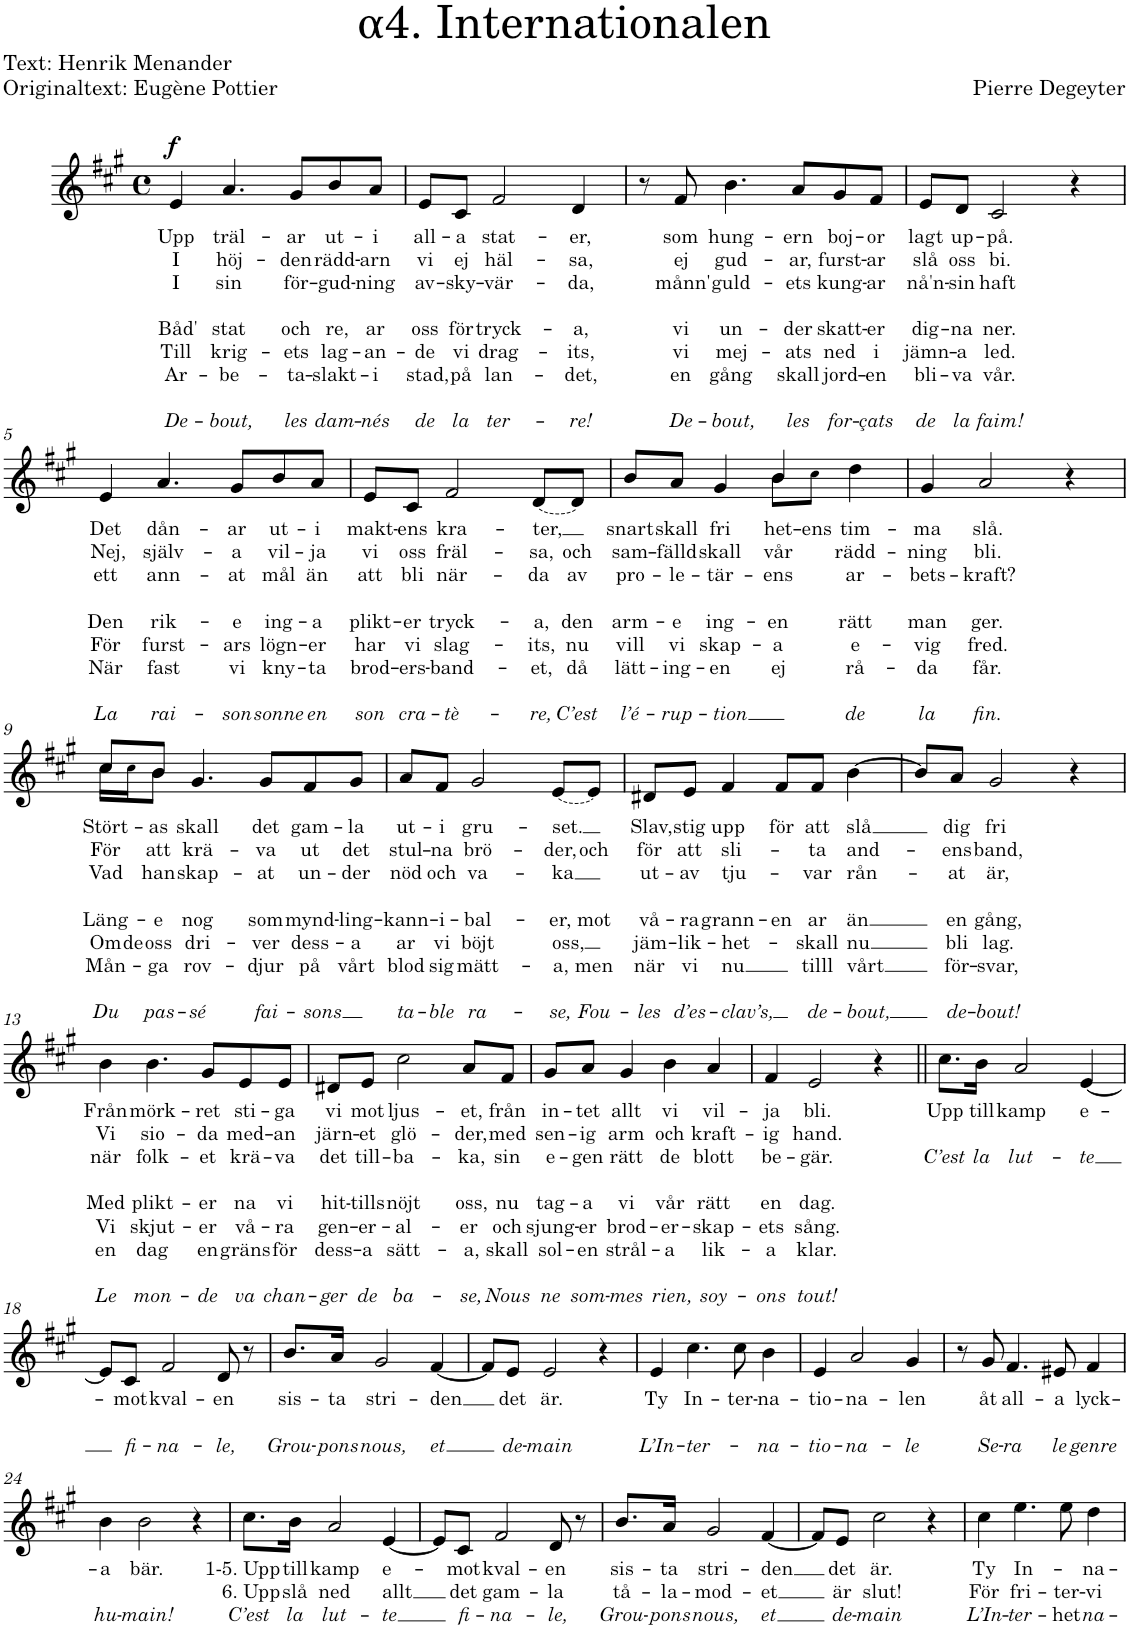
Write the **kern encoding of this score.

**kern	**text	**text	**text	**text	**text	**text	**text	**text	**text	**dynam
*part1	*part1	*part1	*part1	*part1	*part1	*part1	*part1	*part1	*part1	*part1
*staff1	*staff1	*staff1	*staff1	*staff1	*staff1	*staff1	*staff1	*staff1	*staff1	*staff1
*I"T  T	*	*	*	*	*	*	*	*	*	*
*clefG2	*	*	*	*	*	*	*	*	*	*
*k[f#c#g#]	*	*	*	*	*	*	*	*	*	*
*M4/4	*	*	*	*	*	*	*	*	*	*
*met(c)	*	*	*	*	*	*	*	*	*	*
=1	=1	=1	=1	=1	=1	=1	=1	=1	=1	=1
!	!LO:LY:b	!LO:LY:b	!LO:LY:b	!	!LO:LY:b	!LO:LY:b	!LO:LY:b	!	!LO:LY:b	!LO:DY:a
4e/	Upp	I	I	.	Båd'	Till	Ar-	.	De-	f
!	!LO:LY:b	!LO:LY:b	!LO:LY:b	!	!LO:LY:b	!LO:LY:b	!LO:LY:b	!	!LO:LY:b	!
4.a/	träl-	höj-	sin	.	stat	krig-	-be-	.	-bout,	.
!	!LO:LY:b	!LO:LY:b	!LO:LY:b	!	!LO:LY:b	!LO:LY:b	!LO:LY:b	!	!LO:LY:b	!
8g#/L	-ar	-den	för-	.	och	-ets	-ta-	.	les	.
!	!LO:LY:b	!LO:LY:b	!LO:LY:b	!	!LO:LY:b	!LO:LY:b	!LO:LY:b	!	!LO:LY:b	!
8b/	ut-	rädd-	-gud-	.	-re,	lag-	slakt-	.	dam-	.
!	!LO:LY:b	!LO:LY:b	!LO:LY:b	!	!LO:LY:b	!LO:LY:b	!LO:LY:b	!	!LO:LY:b	!
8a/J	-i	-arn	-ning	.	-ar	-an-	i	.	-nés	.
=2	=2	=2	=2	=2	=2	=2	=2	=2	=2	=2
!	!LO:LY:b	!LO:LY:b	!LO:LY:b	!	!LO:LY:b	!LO:LY:b	!LO:LY:b	!	!LO:LY:b	!
8e/L	all-	vi	av-	.	oss	-de	stad,	.	de	.
!	!LO:LY:b	!LO:LY:b	!LO:LY:b	!	!LO:LY:b	!LO:LY:b	!LO:LY:b	!	!LO:LY:b	!
8c#/J	-a	ej	-sky-	.	för	vi	på	.	la	.
!	!LO:LY:b	!LO:LY:b	!LO:LY:b	!	!LO:LY:b	!LO:LY:b	!LO:LY:b	!	!LO:LY:b	!
2f#/	stat-	häl-	-vär-	.	tryck-	drag-	lan-	.	ter-	.
!	!LO:LY:b	!LO:LY:b	!LO:LY:b	!	!LO:LY:b	!LO:LY:b	!LO:LY:b	!	!LO:LY:b	!
4d/	-er,	-sa,	-da,	.	-a,	-its,	-det,	.	-re!	.
=3	=3	=3	=3	=3	=3	=3	=3	=3	=3	=3
8r	.	.	.	.	.	.	.	.	.	.
!	!LO:LY:b	!LO:LY:b	!LO:LY:b	!	!LO:LY:b	!LO:LY:b	!LO:LY:b	!	!LO:LY:b	!
8f#/	som	ej	månn'	.	vi	vi	en	.	De-	.
!	!LO:LY:b	!LO:LY:b	!LO:LY:b	!	!LO:LY:b	!LO:LY:b	!LO:LY:b	!	!LO:LY:b	!
4.b\	hung-	gud-	guld-	.	un-	mej-	gång	.	-bout,	.
!	!LO:LY:b	!LO:LY:b	!LO:LY:b	!	!LO:LY:b	!LO:LY:b	!LO:LY:b	!	!LO:LY:b	!
8a/L	-ern	-ar,	-ets	.	-der	-ats	skall	.	les	.
!	!LO:LY:b	!LO:LY:b	!LO:LY:b	!	!LO:LY:b	!LO:LY:b	!LO:LY:b	!	!LO:LY:b	!
8g#/	boj-	furst-	kung-	.	skatt-	ned	jord-	.	for-	.
!	!LO:LY:b	!LO:LY:b	!LO:LY:b	!	!LO:LY:b	!LO:LY:b	!LO:LY:b	!	!LO:LY:b	!
8f#/J	-or	-ar	-ar	.	-er	i	-en	.	-çats	.
=4	=4	=4	=4	=4	=4	=4	=4	=4	=4	=4
!	!LO:LY:b	!LO:LY:b	!LO:LY:b	!	!LO:LY:b	!LO:LY:b	!LO:LY:b	!	!LO:LY:b	!
8e/L	lagt	slå	nå'n-	.	dig-	jämn-	bli-	.	de	.
!	!LO:LY:b	!LO:LY:b	!LO:LY:b	!	!LO:LY:b	!LO:LY:b	!LO:LY:b	!	!LO:LY:b	!
8d/J	up-	oss	-sin	.	-na	-a	-va	.	la	.
!	!LO:LY:b	!LO:LY:b	!LO:LY:b	!	!LO:LY:b	!LO:LY:b	!LO:LY:b	!	!LO:LY:b	!
2c#/	-på.	bi.	haft	.	ner.	led.	vår.	.	faim!	.
4r	.	.	.	.	.	.	.	.	.	.
!!LO:LB:g=z
=5	=5	=5	=5	=5	=5	=5	=5	=5	=5	=5
!	!LO:LY:b	!LO:LY:b	!LO:LY:b	!	!LO:LY:b	!LO:LY:b	!LO:LY:b	!	!LO:LY:b	!
4e/	Det	Nej,	ett	.	Den	För	När	.	La	.
!	!LO:LY:b	!LO:LY:b	!LO:LY:b	!	!LO:LY:b	!LO:LY:b	!LO:LY:b	!	!LO:LY:b	!
4.a/	dån-	själv-	ann-	.	rik-	furst-	fast	.	rai-	.
!	!LO:LY:b	!LO:LY:b	!LO:LY:b	!	!LO:LY:b	!LO:LY:b	!LO:LY:b	!	!LO:LY:b	!
8g#/L	-ar	-a	-at	.	-e	-ars	vi	.	-son	.
!	!LO:LY:b	!LO:LY:b	!LO:LY:b	!	!LO:LY:b	!LO:LY:b	!LO:LY:b	!	!LO:LY:b	!
8b/	ut-	vil-	mål	.	ing-	lögn-	kny-	.	sonne	.
!	!LO:LY:b	!LO:LY:b	!LO:LY:b	!	!LO:LY:b	!LO:LY:b	!LO:LY:b	!	!LO:LY:b	!
8a/J	-i	ja	än	.	-a	-er	-ta	.	en	.
=6	=6	=6	=6	=6	=6	=6	=6	=6	=6	=6
!	!LO:LY:b	!LO:LY:b	!LO:LY:b	!	!LO:LY:b	!LO:LY:b	!LO:LY:b	!	!LO:LY:b	!
8e/L	makt-	vi	att	.	plikt-	har	brod-	.	son	.
!	!LO:LY:b	!LO:LY:b	!LO:LY:b	!	!LO:LY:b	!LO:LY:b	!LO:LY:b	!	!LO:LY:b	!
8c#/J	-ens	oss	bli	.	-er	vi	-ers-	.	cra-	.
!	!LO:LY:b	!LO:LY:b	!LO:LY:b	!	!LO:LY:b	!LO:LY:b	!LO:LY:b	!	!LO:LY:b	!
2f#/	kra-	fräl-	när-	.	tryck-	slag-	-band-	.	-tè-	.
!LO:T:dash	!LO:LY:b	!LO:LY:b	!LO:LY:b	!	!LO:LY:b	!LO:LY:b	!LO:LY:b	!	!LO:LY:b	!
[8d/L	-ter,	-sa,	-da	.	-a,	-its,	-et,	.	-re,	.
!	!	!LO:LY:b	!LO:LY:b	!	!LO:LY:b	!LO:LY:b	!LO:LY:b	!	!LO:LY:b	!
8d/J]	.	och	av	.	den	nu	då	.	C’est	.
=7	=7	=7	=7	=7	=7	=7	=7	=7	=7	=7
!	!LO:LY:b	!LO:LY:b	!LO:LY:b	!	!LO:LY:b	!LO:LY:b	!LO:LY:b	!	!LO:LY:b	!
*^	*	*	*	*	*	*	*	*	*	*
8b/L	2ryy	snart	sam-	pro-	.	arm-	vill	lätt-	.	l’é-	.
!	!	!LO:LY:b	!LO:LY:b	!LO:LY:b	!	!LO:LY:b	!LO:LY:b	!LO:LY:b	!	!LO:LY:b	!
8a/J	.	skall	-fälld	-le-	.	-e	vi	-ing-	.	-rup-	.
!	!	!LO:LY:b	!LO:LY:b	!LO:LY:b	!	!LO:LY:b	!LO:LY:b	!LO:LY:b	!	!LO:LY:b	!
4g#/	.	fri-	skall	-tär-	.	ing-	skap-	-en	.	tion	.
!	!	!	!LO:LY:b	!LO:LY:b	!	!LO:LY:b	!LO:LY:b	!LO:LY:b	!	!	!
!	!	!LO:LY:b	!	!	!	!	!	!	!	!	!
4b/	8b\L	het-	vår	-ens	.	-en	-a	ej	.	.	.
!	!	!LO:LY:b	!	!	!	!	!	!	!	!	!
.	8cc#!\J	-ens	.	.	.	.	.	.	.	.	.
!	!	!LO:LY:b	!LO:LY:b	!LO:LY:b	!	!LO:LY:b	!LO:LY:b	!LO:LY:b	!	!LO:LY:b	!
4dd\	4ryy	tim-	rädd-	ar-	.	rätt	e-	rå-	.	de	.
=8	=8	=8	=8	=8	=8	=8	=8	=8	=8	=8	=8
!	!	!LO:LY:b	!LO:LY:b	!LO:LY:b	!	!LO:LY:b	!LO:LY:b	!LO:LY:b	!	!LO:LY:b	!
*v	*v	*	*	*	*	*	*	*	*	*	*
4g#/	-ma	-ning	-bets-	.	man	-vig	-da	.	la	.
!	!LO:LY:b	!LO:LY:b	!LO:LY:b	!	!LO:LY:b	!LO:LY:b	!LO:LY:b	!	!LO:LY:b	!
2a/	slå.	bli.	-kraft?	.	ger.	fred.	får.	.	fin.	.
4r	.	.	.	.	.	.	.	.	.	.
!!LO:LB:g=z
=9	=9	=9	=9	=9	=9	=9	=9	=9	=9	=9
!	!LO:LY:b	!LO:LY:b	!LO:LY:b	!	!LO:LY:b	!LO:LY:b	!LO:LY:b	!	!LO:LY:b	!
*^	*	*	*	*	*	*	*	*	*	*
8cc#/L	16cc#\LL	Stört-	För	Vad	.	Läng-	Om	Mån-	.	-Du	.
!	!	!	!	!	!	!	!LO:LY:b	!	!	!	!
.	16cc#!\J	.	.	.	.	.	de	.	.	.	.
!	!	!LO:LY:b	!LO:LY:b	!LO:LY:b	!	!LO:LY:b	!LO:LY:b	!LO:LY:b	!	!LO:LY:b	!
8b/J	8b\J	-as	att	han	.	-e	oss	-ga	.	pas-	.
!	!	!LO:LY:b	!LO:LY:b	!LO:LY:b	!	!LO:LY:b	!LO:LY:b	!LO:LY:b	!	!LO:LY:b	!
4.g#/	2.ryy	skall	krä-	skap-	.	nog	dri-	rov-	.	sé	.
!	!	!LO:LY:b	!LO:LY:b	!LO:LY:b	!	!LO:LY:b	!LO:LY:b	!LO:LY:b	!	!LO:LY:b	!
8g#/L	.	det	-va	-at	.	som	-ver	-djur	.	fai-	.
!	!	!LO:LY:b	!LO:LY:b	!LO:LY:b	!	!LO:LY:b	!LO:LY:b	!LO:LY:b	!	!LO:LY:b	!
8f#/	.	gam-	ut	un-	.	mynd-	dess-	på	.	-sons	.
!	!	!LO:LY:b	!LO:LY:b	!LO:LY:b	!	!LO:LY:b	!LO:LY:b	!LO:LY:b	!	!	!
8g#/J	.	-la	det	-der	.	-ling-	-a	vårt	.	.	.
*v	*v	*	*	*	*	*	*	*	*	*	*
=10	=10	=10	=10	=10	=10	=10	=10	=10	=10	=10
!	!LO:LY:b	!LO:LY:b	!LO:LY:b	!	!LO:LY:b	!LO:LY:b	!LO:LY:b	!	!LO:LY:b	!
8a/L	ut-	stul-	nöd	.	kann-	-ar	blod	.	ta-	.
!	!LO:LY:b	!LO:LY:b	!LO:LY:b	!	!LO:LY:b	!LO:LY:b	!LO:LY:b	!	!LO:LY:b	!
8f#/J	-i	-na	och	.	-i-	vi	sig	.	-ble	.
!	!LO:LY:b	!LO:LY:b	!LO:LY:b	!	!LO:LY:b	!LO:LY:b	!LO:LY:b	!	!LO:LY:b	!
2g#/	gru-	brö-	va-	.	-bal-	böjt	mätt-	.	ra-	.
!LO:T:dash	!LO:LY:b	!LO:LY:b	!LO:LY:b	!	!LO:LY:b	!LO:LY:b	!LO:LY:b	!	!LO:LY:b	!
[8e/L	-set.	-der,	-ka	.	-er,	oss,	-a,	.	-se,	.
!	!	!LO:LY:b	!	!	!LO:LY:b	!	!LO:LY:b	!	!LO:LY:b	!
8e/J]	.	och	.	.	mot	.	men	.	Fou-	.
=11	=11	=11	=11	=11	=11	=11	=11	=11	=11	=11
!	!LO:LY:b	!LO:LY:b	!LO:LY:b	!	!LO:LY:b	!LO:LY:b	!LO:LY:b	!	!LO:LY:b	!
8d#X/L	Slav,	för	ut-	.	vå-	jäm-	när	.	-les	.
!	!LO:LY:b	!LO:LY:b	!LO:LY:b	!	!LO:LY:b	!LO:LY:b	!LO:LY:b	!	!LO:LY:b	!
8e/J	stig	att	-av	.	-ra	-lik-	vi	.	d’es-	.
!	!LO:LY:b	!LO:LY:b	!LO:LY:b	!	!LO:LY:b	!LO:LY:b	!LO:LY:b	!	!LO:LY:b	!
4f#/	upp	sli-	tju-	.	grann-	-het-	-nu	.	-clav’s,	.
!	!LO:LY:b	!	!	!	!LO:LY:b	!	!	!	!	!
8f#/L	för	.	.	.	-en	.	.	.	.	.
!	!LO:LY:b	!LO:LY:b	!LO:LY:b	!	!LO:LY:b	!LO:LY:b	!LO:LY:b	!	!LO:LY:b	!
8f#/J	att	-ta	-var	.	-ar	skall	tilll	.	de-	.
!	!LO:LY:b	!LO:LY:b	!LO:LY:b	!	!LO:LY:b	!LO:LY:b	!LO:LY:b	!	!LO:LY:b	!
[4b\	slå	and-	rån-	.	än	nu	vårt	.	-bout,	.
=12	=12	=12	=12	=12	=12	=12	=12	=12	=12	=12
8b/L]	.	.	.	.	.	.	.	.	.	.
!	!LO:LY:b	!LO:LY:b	!LO:LY:b	!	!LO:LY:b	!LO:LY:b	!LO:LY:b	!	!LO:LY:b	!
8a/J	dig	-ens	-at	.	en	bli	för-	.	de-	.
!	!LO:LY:b	!LO:LY:b	!LO:LY:b	!	!LO:LY:b	!LO:LY:b	!LO:LY:b	!	!LO:LY:b	!
2g#/	fri	band,	är,	.	gång,	lag.	-svar,	.	-bout!	.
4r	.	.	.	.	.	.	.	.	.	.
!!LO:LB:g=z
=13	=13	=13	=13	=13	=13	=13	=13	=13	=13	=13
!	!LO:LY:b	!LO:LY:b	!LO:LY:b	!	!LO:LY:b	!LO:LY:b	!LO:LY:b	!	!LO:LY:b	!
4b\	Från	Vi	när	.	Med	Vi	en	.	Le	.
!	!LO:LY:b	!LO:LY:b	!LO:LY:b	!	!LO:LY:b	!LO:LY:b	!LO:LY:b	!	!LO:LY:b	!
4.b\	mörk-	sio-	folk-	.	plikt-	skjut-	dag	.	mon-	.
!	!LO:LY:b	!LO:LY:b	!LO:LY:b	!	!LO:LY:b	!LO:LY:b	!LO:LY:b	!	!LO:LY:b	!
8g#/L	-ret	-da	-et	.	-er	-er	en	.	-de	.
!	!LO:LY:b	!LO:LY:b	!LO:LY:b	!	!LO:LY:b	!LO:LY:b	!LO:LY:b	!	!LO:LY:b	!
8e/	sti-	med-	krä-	.	na	vå-	gräns	.	va	.
!	!LO:LY:b	!LO:LY:b	!LO:LY:b	!	!LO:LY:b	!LO:LY:b	!LO:LY:b	!	!LO:LY:b	!
8e/J	-ga	-an	-va	.	vi	-ra	för	.	chan-	.
=14	=14	=14	=14	=14	=14	=14	=14	=14	=14	=14
!	!LO:LY:b	!LO:LY:b	!LO:LY:b	!	!LO:LY:b	!LO:LY:b	!LO:LY:b	!	!LO:LY:b	!
8d#X/L	vi	järn-	det	.	hit-	gen-	dess-	.	-ger	.
!	!LO:LY:b	!LO:LY:b	!LO:LY:b	!	!LO:LY:b	!LO:LY:b	!LO:LY:b	!	!LO:LY:b	!
8e/J	mot	-et	till-	.	-tills	-er-	-a	.	de	.
!	!LO:LY:b	!LO:LY:b	!LO:LY:b	!	!LO:LY:b	!LO:LY:b	!LO:LY:b	!	!LO:LY:b	!
2cc#\	ljus-	glö-	-ba-	.	nöjt	-al-	sätt-	.	ba-	.
!	!LO:LY:b	!LO:LY:b	!LO:LY:b	!	!LO:LY:b	!LO:LY:b	!LO:LY:b	!	!LO:LY:b	!
8a/L	-et,	-der,	-ka,	.	oss,	-er	-a,	.	-se,	.
!	!LO:LY:b	!LO:LY:b	!LO:LY:b	!	!LO:LY:b	!LO:LY:b	!LO:LY:b	!	!LO:LY:b	!
8f#/J	från	med	sin	.	nu	och	skall	.	Nous	.
=15	=15	=15	=15	=15	=15	=15	=15	=15	=15	=15
!	!LO:LY:b	!LO:LY:b	!LO:LY:b	!	!LO:LY:b	!LO:LY:b	!LO:LY:b	!	!LO:LY:b	!
8g#/L	in-	sen-	e-	.	tag-	sjung-	sol-	.	ne	.
!	!LO:LY:b	!LO:LY:b	!LO:LY:b	!	!LO:LY:b	!LO:LY:b	!LO:LY:b	!	!LO:LY:b	!
8a/J	-tet	-ig	-gen	.	-a	-er	-en	.	som-	.
!	!LO:LY:b	!LO:LY:b	!LO:LY:b	!	!LO:LY:b	!LO:LY:b	!LO:LY:b	!	!LO:LY:b	!
4g#/	allt	arm	rätt	.	vi	brod-	strål-	.	-mes	.
!	!LO:LY:b	!LO:LY:b	!LO:LY:b	!	!LO:LY:b	!LO:LY:b	!LO:LY:b	!	!LO:LY:b	!
4b\	vi	och	de	.	vår	-er-	-a	.	rien,	.
!	!LO:LY:b	!LO:LY:b	!LO:LY:b	!	!LO:LY:b	!LO:LY:b	!LO:LY:b	!	!LO:LY:b	!
4a/	vil-	kraft-	blott	.	rätt	-skap-	lik-	.	soy-	.
=16	=16	=16	=16	=16	=16	=16	=16	=16	=16	=16
!	!LO:LY:b	!LO:LY:b	!LO:LY:b	!	!LO:LY:b	!LO:LY:b	!LO:LY:b	!	!LO:LY:b	!
4f#/	-ja	-ig	be-	.	en	-ets	-a	.	-ons	.
!	!LO:LY:b	!LO:LY:b	!LO:LY:b	!	!LO:LY:b	!LO:LY:b	!LO:LY:b	!	!LO:LY:b	!
2e/	bli.	hand.	-gär.	.	dag.	sång.	klar.	.	tout!	.
4r	.	.	.	.	.	.	.	.	.	.
=17||	=17||	=17||	=17||	=17||	=17||	=17||	=17||	=17||	=17||	=17||
!	!LO:LY:b	!	!LO:LY:b	!	!	!	!	!	!	!
8.cc#\L	Upp	.	C’est	.	.	.	.	.	.	.
!	!LO:LY:b	!	!LO:LY:b	!	!	!	!	!	!	!
16b\Jk	till	.	la	.	.	.	.	.	.	.
!	!LO:LY:b	!	!LO:LY:b	!	!	!	!	!	!	!
2a/	kamp	.	lut-	.	.	.	.	.	.	.
!	!LO:LY:b	!	!LO:LY:b	!	!	!	!	!	!	!
[4e/	e-	.	te	.	.	.	.	.	.	.
!!LO:LB:g=z
=18	=18	=18	=18	=18	=18	=18	=18	=18	=18	=18
8e/L]	.	.	.	.	.	.	.	.	.	.
!	!LO:LY:b	!	!LO:LY:b	!	!	!	!	!	!	!
8c#/J	-mot	.	fi-	.	.	.	.	.	.	.
!	!LO:LY:b	!	!LO:LY:b	!	!	!	!	!	!	!
2f#/	kval-	.	na-	.	.	.	.	.	.	.
!	!LO:LY:b	!	!LO:LY:b	!	!	!	!	!	!	!
8d/	-en	.	-le,	.	.	.	.	.	.	.
8r	.	.	.	.	.	.	.	.	.	.
=19	=19	=19	=19	=19	=19	=19	=19	=19	=19	=19
!	!LO:LY:b	!	!LO:LY:b	!	!	!	!	!	!	!
8.b/L	sis-	.	Grou-	.	.	.	.	.	.	.
!	!LO:LY:b	!	!LO:LY:b	!	!	!	!	!	!	!
16a/Jk	-ta	.	-pons	.	.	.	.	.	.	.
!	!LO:LY:b	!	!LO:LY:b	!	!	!	!	!	!	!
2g#/	stri-	.	nous,	.	.	.	.	.	.	.
!	!LO:LY:b	!	!LO:LY:b	!	!	!	!	!	!	!
[4f#/	-den	.	et	.	.	.	.	.	.	.
=20	=20	=20	=20	=20	=20	=20	=20	=20	=20	=20
8f#/L]	.	.	.	.	.	.	.	.	.	.
!	!LO:LY:b	!	!LO:LY:b	!	!	!	!	!	!	!
8e/J	det	.	de-	.	.	.	.	.	.	.
!	!LO:LY:b	!	!LO:LY:b	!	!	!	!	!	!	!
2e/	är.	.	-main	.	.	.	.	.	.	.
4r	.	.	.	.	.	.	.	.	.	.
=21	=21	=21	=21	=21	=21	=21	=21	=21	=21	=21
!	!LO:LY:b	!	!LO:LY:b	!	!	!	!	!	!	!
4e/	Ty	.	L’In-	.	.	.	.	.	.	.
!	!LO:LY:b	!	!LO:LY:b	!	!	!	!	!	!	!
4.cc#\	In-	.	ter-	.	.	.	.	.	.	.
!	!LO:LY:b	!	!	!	!	!	!	!	!	!
8cc#\	ter-	.	.	.	.	.	.	.	.	.
!	!LO:LY:b	!	!LO:LY:b	!	!	!	!	!	!	!
4b\	-na-	.	na-	.	.	.	.	.	.	.
=22	=22	=22	=22	=22	=22	=22	=22	=22	=22	=22
!	!LO:LY:b	!	!LO:LY:b	!	!	!	!	!	!	!
4e/	-tio-	.	-tio-	.	.	.	.	.	.	.
!	!LO:LY:b	!	!LO:LY:b	!	!	!	!	!	!	!
2a/	-na-	.	-na-	.	.	.	.	.	.	.
!	!LO:LY:b	!	!LO:LY:b	!	!	!	!	!	!	!
4g#/	-len	.	-le	.	.	.	.	.	.	.
=23	=23	=23	=23	=23	=23	=23	=23	=23	=23	=23
8r	.	.	.	.	.	.	.	.	.	.
!	!LO:LY:b	!	!LO:LY:b	!	!	!	!	!	!	!
8g#/	åt	.	Se-	.	.	.	.	.	.	.
!	!LO:LY:b	!	!LO:LY:b	!	!	!	!	!	!	!
4.f#/	all-	.	-ra	.	.	.	.	.	.	.
!	!LO:LY:b	!	!LO:LY:b	!	!	!	!	!	!	!
8e#X/	-a	.	le	.	.	.	.	.	.	.
!	!LO:LY:b	!	!LO:LY:b	!	!	!	!	!	!	!
4f#/	lyck-	.	genre	.	.	.	.	.	.	.
!!LO:LB:g=z
=24	=24	=24	=24	=24	=24	=24	=24	=24	=24	=24
!	!LO:LY:b	!	!LO:LY:b	!	!	!	!	!	!	!
4b\	-a	.	hu-	.	.	.	.	.	.	.
!	!LO:LY:b	!	!LO:LY:b	!	!	!	!	!	!	!
2b\	bär.	.	-main!	.	.	.	.	.	.	.
4r	.	.	.	.	.	.	.	.	.	.
=25	=25	=25	=25	=25	=25	=25	=25	=25	=25	=25
!	!LO:LY:b	!LO:LY:b	!LO:LY:b	!	!	!	!	!	!	!
8.cc#\L	1-5. Upp	6. Upp	C’est	.	.	.	.	.	.	.
!	!LO:LY:b	!LO:LY:b	!LO:LY:b	!	!	!	!	!	!	!
16b\Jk	till	slå	la	.	.	.	.	.	.	.
!	!LO:LY:b	!LO:LY:b	!LO:LY:b	!	!	!	!	!	!	!
2a/	kamp	ned	lut-	.	.	.	.	.	.	.
!	!LO:LY:b	!LO:LY:b	!LO:LY:b	!	!	!	!	!	!	!
[4e/	e-	allt	te	.	.	.	.	.	.	.
=26	=26	=26	=26	=26	=26	=26	=26	=26	=26	=26
8e/L]	.	.	.	.	.	.	.	.	.	.
!	!LO:LY:b	!LO:LY:b	!LO:LY:b	!	!	!	!	!	!	!
8c#/J	-mot	det	fi-	.	.	.	.	.	.	.
!	!LO:LY:b	!LO:LY:b	!LO:LY:b	!	!	!	!	!	!	!
2f#/	kval-	gam-	na-	.	.	.	.	.	.	.
!	!LO:LY:b	!LO:LY:b	!LO:LY:b	!	!	!	!	!	!	!
8d/	-en	-la	-le,	.	.	.	.	.	.	.
8r	.	.	.	.	.	.	.	.	.	.
=27	=27	=27	=27	=27	=27	=27	=27	=27	=27	=27
!	!LO:LY:b	!LO:LY:b	!LO:LY:b	!	!	!	!	!	!	!
8.b/L	sis-	tå-	Grou-	.	.	.	.	.	.	.
!	!LO:LY:b	!LO:LY:b	!LO:LY:b	!	!	!	!	!	!	!
16a/Jk	-ta	-la-	-pons	.	.	.	.	.	.	.
!	!LO:LY:b	!LO:LY:b	!LO:LY:b	!	!	!	!	!	!	!
2g#/	stri-	-mod-	nous,	.	.	.	.	.	.	.
!	!LO:LY:b	!LO:LY:b	!LO:LY:b	!	!	!	!	!	!	!
[4f#/	-den	-et	et	.	.	.	.	.	.	.
=28	=28	=28	=28	=28	=28	=28	=28	=28	=28	=28
8f#/L]	.	.	.	.	.	.	.	.	.	.
!	!LO:LY:b	!LO:LY:b	!LO:LY:b	!	!	!	!	!	!	!
8e/J	det	är	de-	.	.	.	.	.	.	.
!	!LO:LY:b	!LO:LY:b	!LO:LY:b	!	!	!	!	!	!	!
2cc#\	är.	slut!	-main	.	.	.	.	.	.	.
4r	.	.	.	.	.	.	.	.	.	.
=29	=29	=29	=29	=29	=29	=29	=29	=29	=29	=29
!	!LO:LY:b	!LO:LY:b	!LO:LY:b	!	!	!	!	!	!	!
4cc#\	Ty	För	L’In-	.	.	.	.	.	.	.
!	!LO:LY:b	!LO:LY:b	!LO:LY:b	!	!	!	!	!	!	!
4.ee\	In-	fri-	ter-	.	.	.	.	.	.	.
!	!	!LO:LY:b	!LO:LY:b	!	!	!	!	!	!	!
8ee\	.	-ter-	-het	.	.	.	.	.	.	.
!	!LO:LY:b	!LO:LY:b	!LO:LY:b	!	!	!	!	!	!	!
4dd\	-na-	vi	-na-	.	.	.	.	.	.	.
=	=	=	=	=	=	=	=	=	=	=
*-	*-	*-	*-	*-	*-	*-	*-	*-	*-	*-
